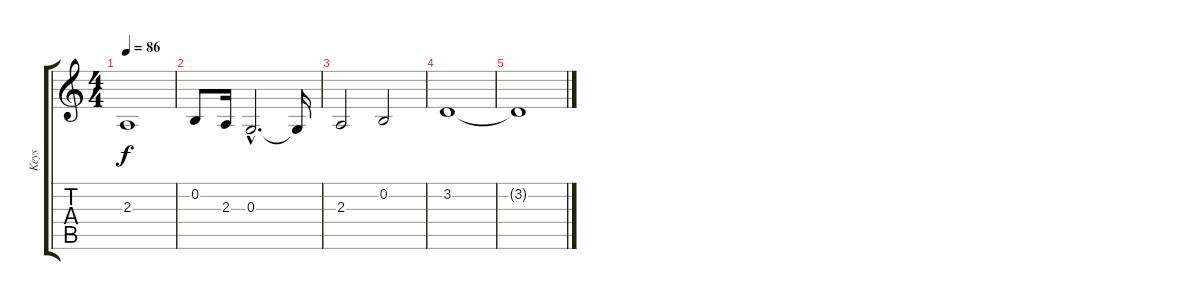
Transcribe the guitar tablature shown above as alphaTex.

\track ("Keys" "Keys") {instrument pad3polysynth}
\staff {score tabs}
\tuning (E4 B3 G3 D3 A2 E2) {hide}
\ts (4 4)
\tempo 86
\clef g2
\ks c
2.3.1{dy f} |
0.2.8 2.3.16 0.3{hac}.2{d} 0.3{t}.16 |
2.3.2 0.2.2 |
3.2.1 |
3.2{t}.1{volume 10}
